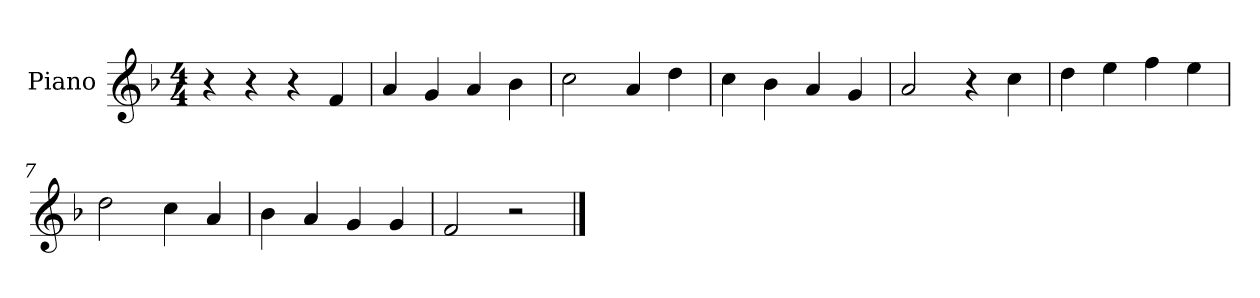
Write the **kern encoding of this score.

**kern
*part1
*staff1
*I"Piano
*I'Pno
*clefG2
*k[b-]
*M4/4
=1
4r
4r
4r
4f/
=2
4a/
4g/
4a/
4b-\
=3
2cc\
4a/
4dd\
=4
4cc\
4b-\
4a/
4g/
=5
2a/
4r
4cc\
=6
4dd\
4ee\
4ff\
4ee\
=7
2dd\
4cc\
4a/
=8
4b-\
4a/
4g/
4g/
=9
2f/
2r
==
*-
